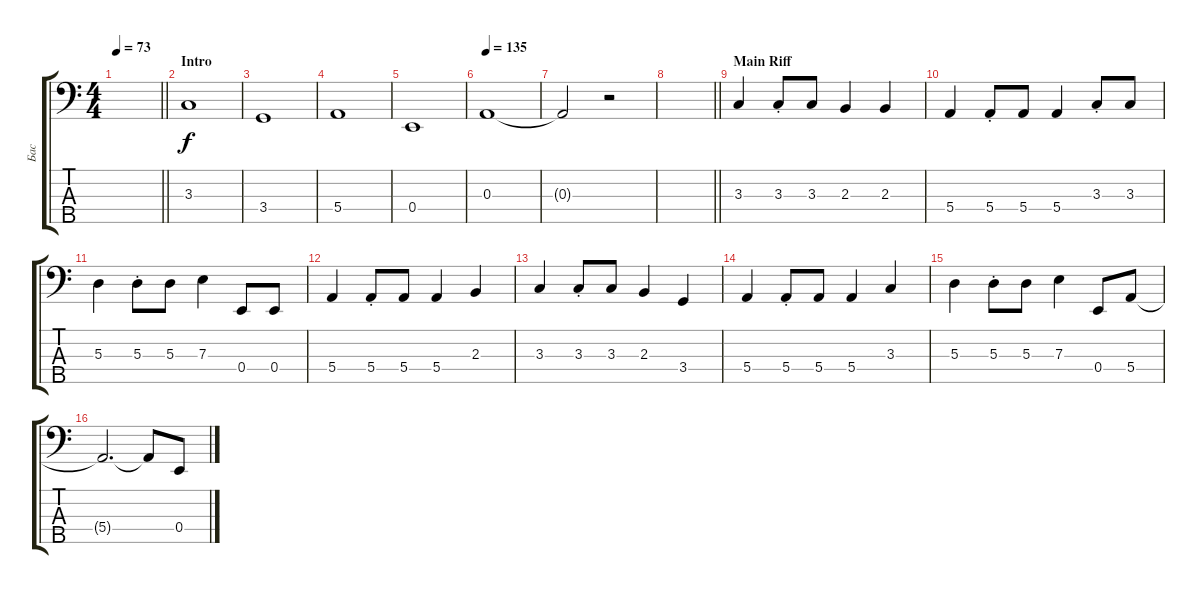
\track ("Бас" "Бас") {instrument electricbassfinger}
\staff {score tabs}
\tuning (G2 D2 A1 E1 B0) {hide}
\ts (4 4)
\tempo 73
\clef f4
\barLineRight lightlight
\ks c
|
\section ("" "Intro")
3.3.1 |
3.4.1 |
5.4.1 |
0.4.1 |
\tempo 135
0.3.1 |
0.3{t}.2 r.2 |
\barLineRight lightlight
|
\section ("" "Main Riff")
3.3.4 3.3{st}.8 3.3.8 2.3.4 2.3.4 |
5.4.4 5.4{st}.8 5.4.8 5.4.4 3.3{st}.8 3.3.8 |
5.3.4 5.3{st}.8 5.3.8 7.3.4 0.4.8 0.4.8 |
5.4.4 5.4{st}.8 5.4.8 5.4.4 2.3.4 |
3.3.4 3.3{st}.8 3.3.8 2.3.4 3.4.4 |
5.4.4 5.4{st}.8 5.4.8 5.4.4 3.3.4 |
5.3.4 5.3{st}.8 5.3.8 7.3.4 0.4.8 5.4.8 |
5.4{t}.2{d} 5.4{t}.8 0.4.8
